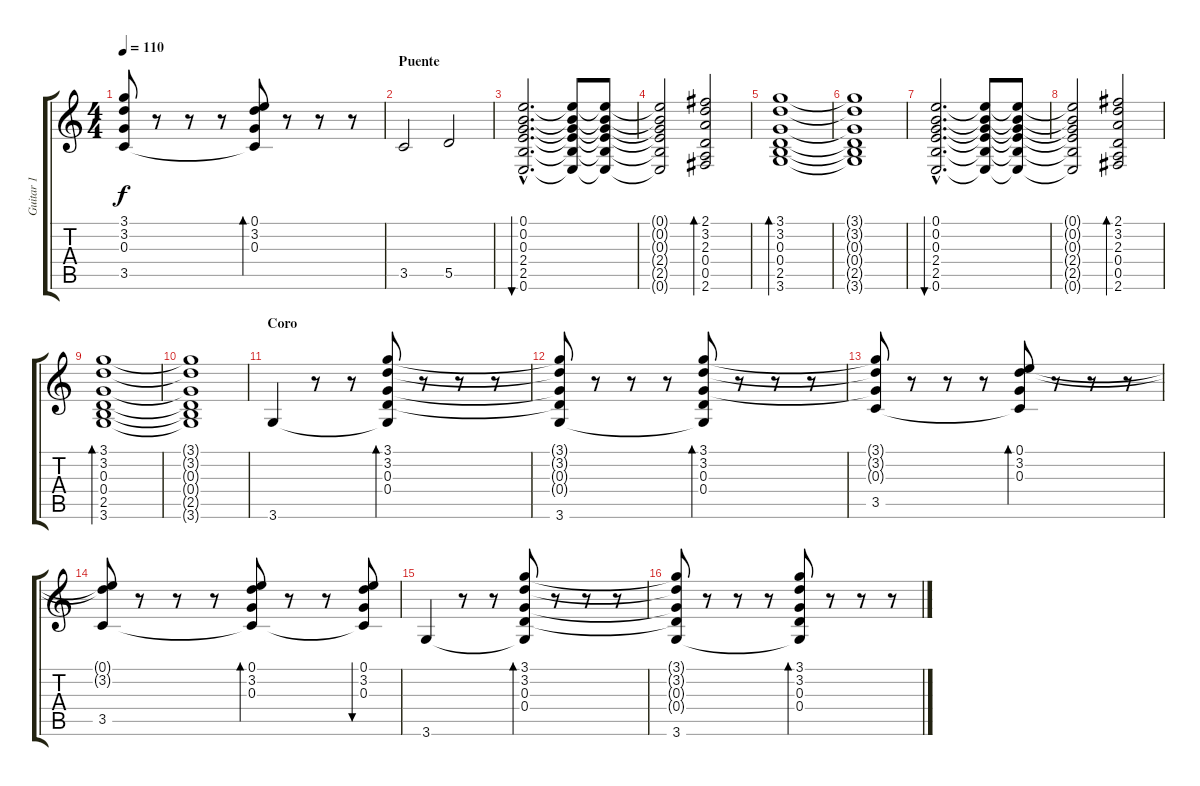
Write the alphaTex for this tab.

\track ("Guitar 1" "Guitar 1") {instrument acousticguitarsteel}
\staff {score tabs}
\tuning (E4 B3 G3 D3 A2 E2) {hide}
\ts (4 4)
\tempo 110
\clef g2
\ks c
(3.1{t} 3.2{t} 0.3{t} 3.5).8{dy f} r.8 r.8 r.8 (0.1 3.2 0.3 3.5{t}).8{bd 60} r.8 r.8 r.8 |
\section ("" "Puente")
3.5.2 5.5.2 |
(0.1{hac} 0.2{hac} 0.3{hac} 2.4{hac} 2.5{hac} 0.6{hac}).2{d bu 120} (0.1{t} 0.2{t} 0.3{t} 2.4{t} 2.5{t} 0.6{t}).8 (0.1{t} 0.2{t} 0.3{t} 2.4{t} 2.5{t} 0.6{t}).8 |
(0.1{t} 0.2{t} 0.3{t} 2.4{t} 2.5{t} 0.6{t}).2 (2.1 3.2 2.3 0.4 0.5 2.6).2{bd 60} |
(3.1 3.2 0.3 0.4 2.5 3.6).1{bd 60} |
(3.1{t} 3.2{t} 0.3{t} 0.4{t} 2.5{t} 3.6{t}).1 |
(0.1{hac} 0.2{hac} 0.3{hac} 2.4{hac} 2.5{hac} 0.6{hac}).2{d bu 120} (0.1{t} 0.2{t} 0.3{t} 2.4{t} 2.5{t} 0.6{t}).8 (0.1{t} 0.2{t} 0.3{t} 2.4{t} 2.5{t} 0.6{t}).8 |
(0.1{t} 0.2{t} 0.3{t} 2.4{t} 2.5{t} 0.6{t}).2 (2.1 3.2 2.3 0.4 0.5 2.6).2{bd 60} |
(3.1 3.2 0.3 0.4 2.5 3.6).1{bd 60} |
(3.1{t} 3.2{t} 0.3{t} 0.4{t} 2.5{t} 3.6{t}).1 |
\section ("" "Coro")
3.6.4 r.8 r.8 (3.1 3.2 0.3 0.4 3.6{t}).8{bd 60} r.8 r.8 r.8 |
(3.1{t} 3.2{t} 0.3{t} 0.4{t} 3.6).8 r.8 r.8 r.8 (3.1 3.2 0.3 0.4 3.6{t}).8{bd 60} r.8 r.8 r.8 |
(3.1{t} 3.2{t} 0.3{t} 3.5).8 r.8 r.8 r.8 (0.1 3.2 0.3 3.5{t}).8{bd 60} r.8 r.8 r.8 |
(0.1{t} 3.2{t} 3.5).8 r.8 r.8 r.8 (0.1 3.2 0.3 3.5{t}).8{bd 60} r.8 r.8 (0.1 3.2 0.3 3.5{t}).8{bu 60} |
3.6.4 r.8 r.8 (3.1 3.2 0.3 0.4 3.6{t}).8{bd 60} r.8 r.8 r.8 |
(3.1{t} 3.2{t} 0.3{t} 0.4{t} 3.6).8 r.8 r.8 r.8 (3.1 3.2 0.3 0.4 3.6{t}).8{bd 60} r.8 r.8 r.8
